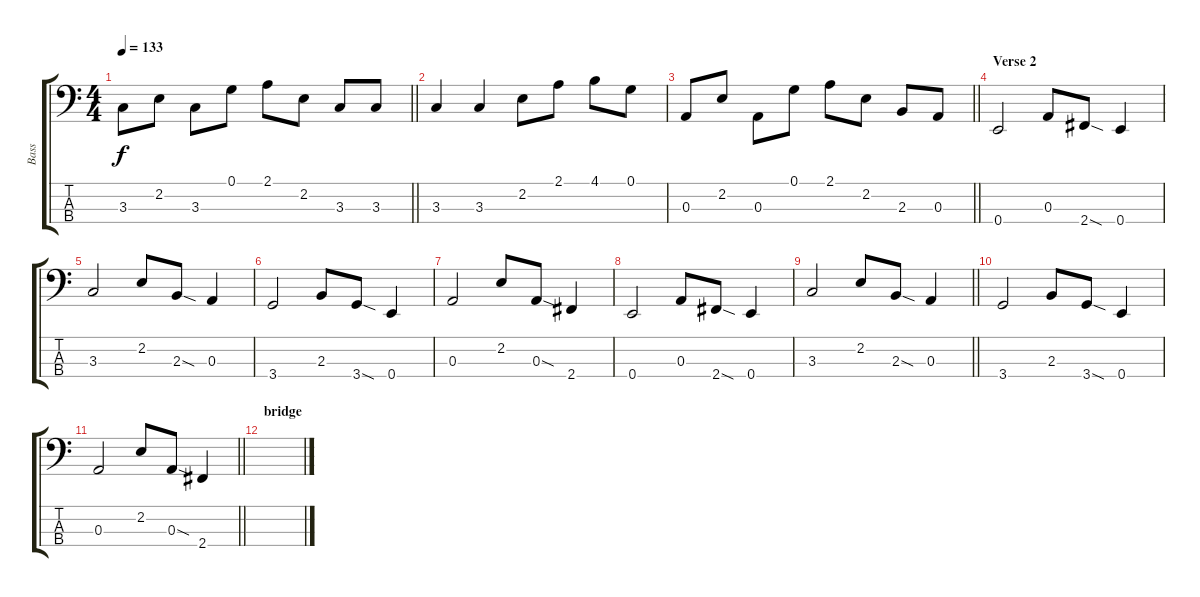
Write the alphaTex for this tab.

\track ("Bass" "Bass") {instrument fretlessbass}
\staff {score tabs}
\tuning (G2 D2 A1 E1) {hide}
\ts (4 4)
\tempo 133
\clef f4
\barLineRight lightlight
\ks c
3.3.8{dy f} 2.2.8 3.3.8 0.1.8 2.1.8 2.2.8 3.3.8 3.3.8 |
3.3.4 3.3.4 2.2.8 2.1.8 4.1.8 0.1.8 |
\barLineRight lightlight
0.3.8 2.2.8 0.3.8 0.1.8 2.1.8 2.2.8 2.3.8 0.3.8 |
\section ("" "Verse 2")
0.4.2 0.3.8 2.4{sod}.8 0.4.4 |
3.3.2 2.2.8 2.3{sod}.8 0.3.4 |
3.4.2 2.3.8 3.4{sod}.8 0.4.4 |
0.3.2 2.2.8 0.3{sod}.8 2.4.4 |
0.4.2 0.3.8 2.4{sod}.8 0.4.4 |
\barLineRight lightlight
3.3.2 2.2.8 2.3{sod}.8 0.3.4 |
3.4.2 2.3.8 3.4{sod}.8 0.4.4 |
\barLineRight lightlight
0.3.2 2.2.8 0.3{sod}.8 2.4.4 |
\section ("" "bridge")
